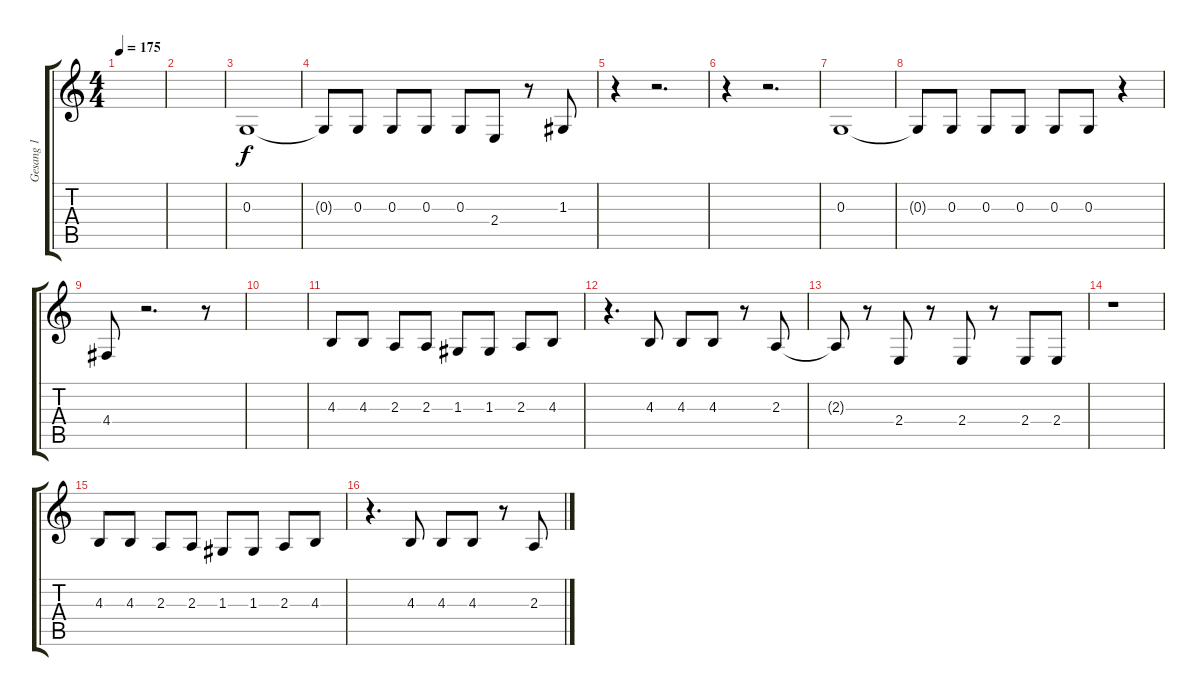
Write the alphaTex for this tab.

\track ("Gesang 1" "Gesang 1") {instrument lead6voice}
\staff {score tabs}
\tuning (E4 B3 G3 D3 A2 E2) {hide}
\ts (4 4)
\tempo 175
\clef g2
\ks c
|
|
0.3.1 |
0.3{t}.8 0.3.8 0.3.8 0.3.8 0.3.8 2.4.8 r.8 1.3.8 |
r.4 r.2{d} |
r.4 r.2{d} |
0.3.1 |
0.3{t}.8 0.3.8 0.3.8 0.3.8 0.3.8 0.3.8 r.4 |
4.4.8 r.2{d} r.8 |
|
4.3.8 4.3.8 2.3.8 2.3.8 1.3.8 1.3.8 2.3.8 4.3.8 |
r.4{d} 4.3.8 4.3.8 4.3.8 r.8 2.3.8 |
2.3{t}.8 r.8 2.4.8 r.8 2.4.8 r.8 2.4.8 2.4.8 |
r.1 |
4.3.8 4.3.8 2.3.8 2.3.8 1.3.8 1.3.8 2.3.8 4.3.8 |
r.4{d} 4.3.8 4.3.8 4.3.8 r.8 2.3.8
